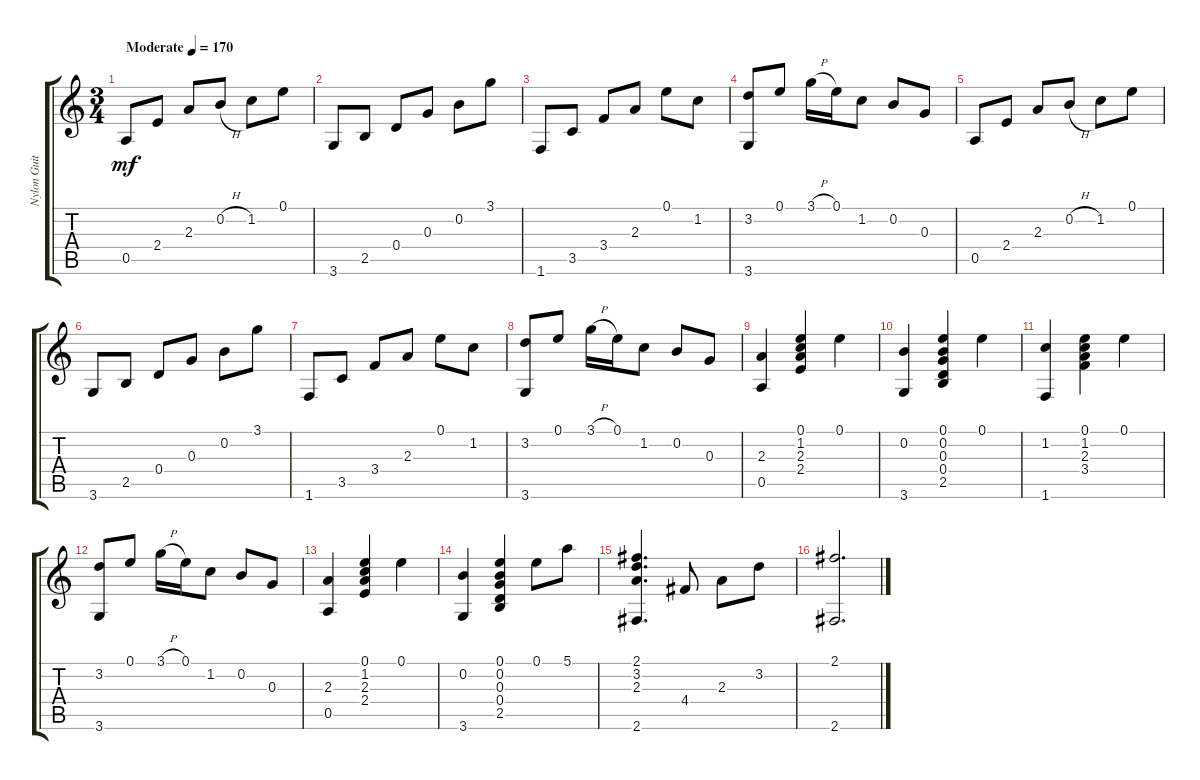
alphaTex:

\track ("Nylon Guitar" "Nylon Guit") {instrument acousticguitarnylon}
\staff {score tabs}
\tuning (E4 B3 G3 D3 A2 E2) {hide}
\ts (3 4)
\tempo (170 "Moderate")
\clef g2
\ks c
0.5.8{dy mf instrument acousticguitarnylon} 2.4.8 2.3.8 0.2{h}.8 1.2.8 0.1.8 |
3.6.8 2.5.8 0.4.8 0.3.8 0.2.8 3.1.8 |
1.6.8 3.5.8 3.4.8 2.3.8 0.1.8 1.2.8 |
(3.2 3.6).8 0.1.8 3.1{h}.16 0.1.16 1.2.8 0.2.8 0.3.8 |
0.5.8 2.4.8 2.3.8 0.2{h}.8 1.2.8 0.1.8 |
3.6.8 2.5.8 0.4.8 0.3.8 0.2.8 3.1.8 |
1.6.8 3.5.8 3.4.8 2.3.8 0.1.8 1.2.8 |
(3.2 3.6).8 0.1.8 3.1{h}.16 0.1.16 1.2.8 0.2.8 0.3.8 |
(2.3 0.5).4 (0.1 1.2 2.3 2.4).4 0.1.4 |
(0.2 3.6).4 (0.1 0.2 0.3 0.4 2.5).4 0.1.4 |
(1.2 1.6).4 (0.1 1.2 2.3 3.4).4 0.1.4 |
(3.2 3.6).8 0.1.8 3.1{h}.16 0.1.16 1.2.8 0.2.8 0.3.8 |
(2.3 0.5).4 (0.1 1.2 2.3 2.4).4 0.1.4 |
(0.2 3.6).4 (0.1 0.2 0.3 0.4 2.5).4 0.1.8 5.1.8 |
(2.1 3.2 2.3 2.6).4{d} 4.4.8 2.3.8 3.2.8 |
(2.1 2.6).2{d}
